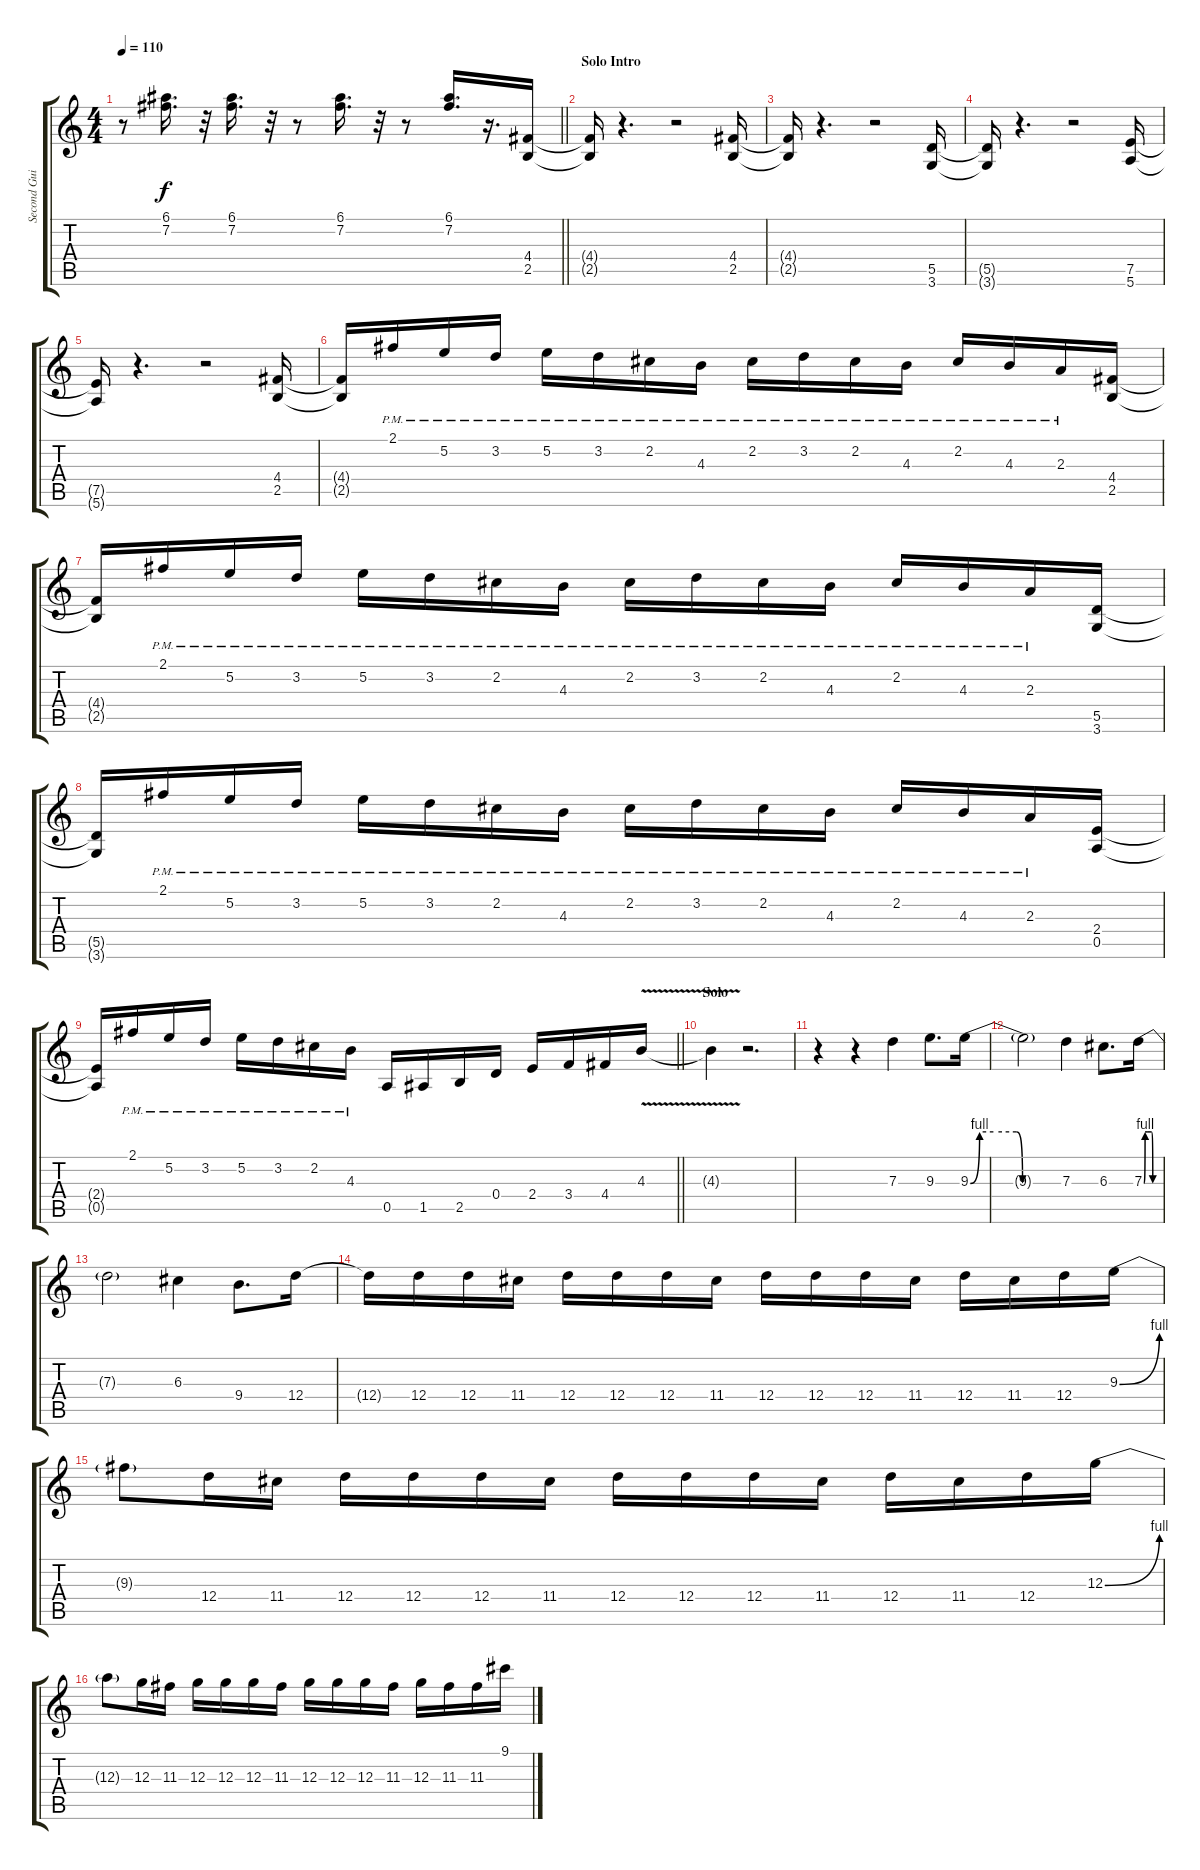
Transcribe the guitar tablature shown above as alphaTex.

\track ("Second Guitar" "Second Gui") {instrument overdrivenguitar}
\staff {score tabs}
\tuning (E4 B3 G3 D3 A2 E2) {hide}
\ts (4 4)
\tempo 110
\clef g2
\barLineRight lightlight
\ks c
r.8{dy f} (6.1 7.2).16{d} r.32 (6.1 7.2).16{d} r.32 r.8 (6.1 7.2).16{d} r.32 r.8 (6.1 7.2).16{d} r.16{d} (4.4 2.5).16 |
\section ("" "Solo Intro")
(4.4{t} 2.5{t}).16 r.4{d} r.2 (4.4 2.5).16 |
(4.4{t} 2.5{t}).16 r.4{d} r.2 (5.5 3.6).16 |
(5.5{t} 3.6{t}).16 r.4{d} r.2 (7.5 5.6).16 |
(7.5{t} 5.6{t}).16 r.4{d} r.2 (4.4 2.5).16 |
(4.4{t} 2.5{t}).16 2.1{pm}.16 5.2{pm}.16 3.2{pm}.16 5.2{pm}.16 3.2{pm}.16 2.2{pm}.16 4.3{pm}.16 2.2{pm}.16 3.2{pm}.16 2.2{pm}.16 4.3{pm}.16 2.2{pm}.16 4.3{pm}.16 2.3{pm}.16 (4.4 2.5).16 |
(4.4{t} 2.5{t}).16 2.1{pm}.16 5.2{pm}.16 3.2{pm}.16 5.2{pm}.16 3.2{pm}.16 2.2{pm}.16 4.3{pm}.16 2.2{pm}.16 3.2{pm}.16 2.2{pm}.16 4.3{pm}.16 2.2{pm}.16 4.3{pm}.16 2.3{pm}.16 (5.5 3.6).16 |
(5.5{t} 3.6{t}).16 2.1{pm}.16 5.2{pm}.16 3.2{pm}.16 5.2{pm}.16 3.2{pm}.16 2.2{pm}.16 4.3{pm}.16 2.2{pm}.16 3.2{pm}.16 2.2{pm}.16 4.3{pm}.16 2.2{pm}.16 4.3{pm}.16 2.3{pm}.16 (2.4 0.5).16 |
\barLineRight lightlight
(2.4{t} 0.5{t}).16 2.1{pm}.16 5.2{pm}.16 3.2{pm}.16 5.2{pm}.16 3.2{pm}.16 2.2{pm}.16 4.3{pm}.16 0.5.16 1.5.16 2.5.16 0.4.16 2.4.16 3.4.16 4.4.16 4.3{v}.16 |
\section ("" "Solo")
4.3{t}.4 r.2{d} |
r.4 r.4 7.3.4 9.3.8{d} 9.3{be (custom 0 0 6 4 15 4 30 4 34 0 60 0)}.16 |
9.3{t}.2 7.3.4 6.3.8{d} 7.3{be (custom 0 0 4 4 15 4 29 4 34 0 60 0)}.16 |
7.3{t}.2 6.3.4 9.4.8{d} 12.4.16 |
12.4{t}.16 12.4.16 12.4.16 11.4.16 12.4.16 12.4.16 12.4.16 11.4.16 12.4.16 12.4.16 12.4.16 11.4.16 12.4.16 11.4.16 12.4.16 9.3{be (bend 0 0 60 4)}.16 |
9.3{t}.8 12.4.16 11.4.16 12.4.16 12.4.16 12.4.16 11.4.16 12.4.16 12.4.16 12.4.16 11.4.16 12.4.16 11.4.16 12.4.16 12.3{be (bend 0 0 60 4)}.16 |
12.3{t}.8 12.3.16 11.3.16 12.3.16 12.3.16 12.3.16 11.3.16 12.3.16 12.3.16 12.3.16 11.3.16 12.3.16 11.3.16 11.3.16 9.1.16
